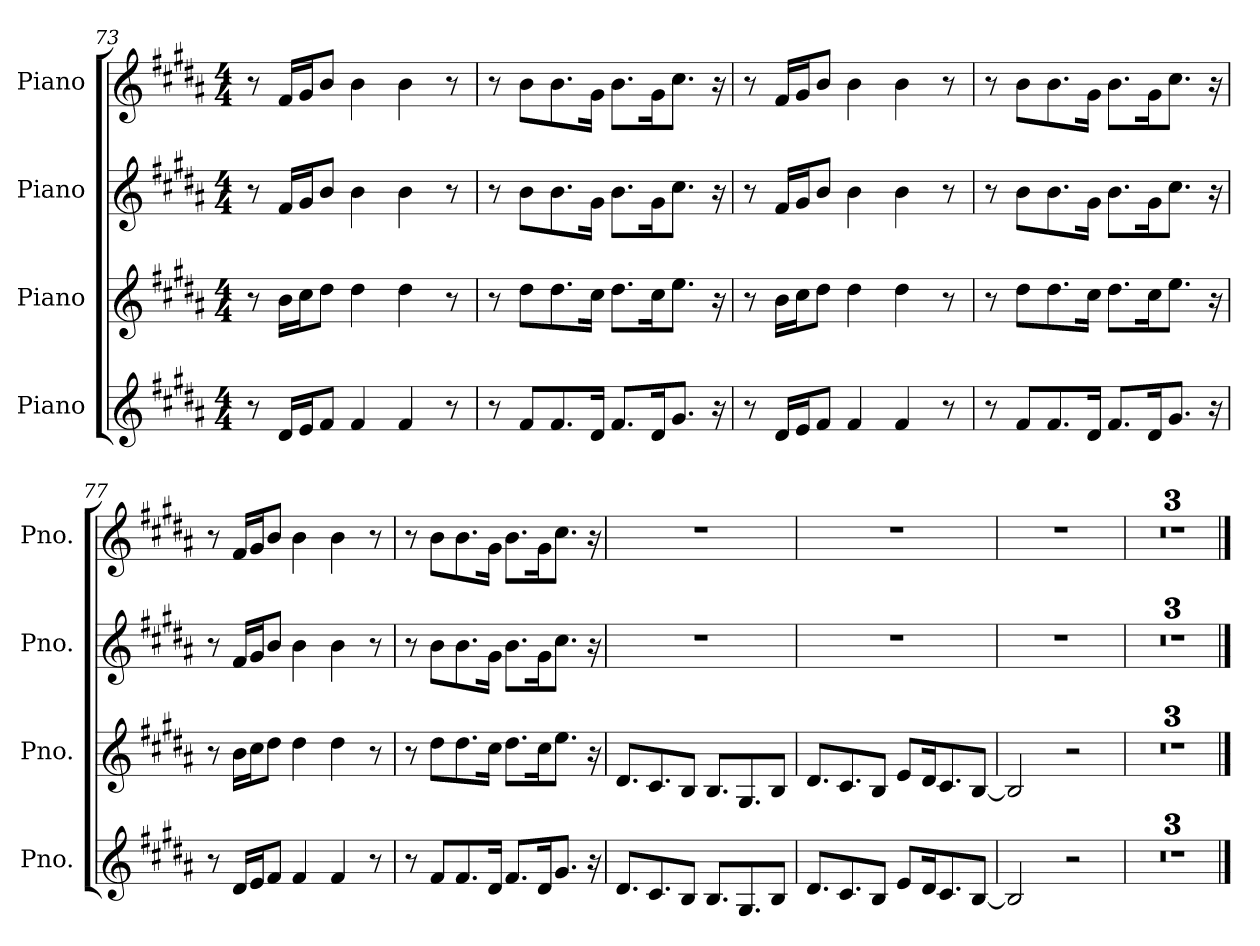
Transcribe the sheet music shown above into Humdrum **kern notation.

**kern	**kern	**kern	**kern
*part4	*part3	*part2	*part1
*staff4	*staff3	*staff2	*staff1
*I"Piano	*I"Piano	*I"Piano	*I"Piano
*I'Pno.	*I'Pno.	*I'Pno.	*I'Pno.
!!LO:PB:g=z
*clefG2	*clefG2	*clefG2	*clefG2
*k[f#c#g#d#a#]	*k[f#c#g#d#a#]	*k[f#c#g#d#a#]	*k[f#c#g#d#a#]
*B:	*B:	*B:	*B:
*M4/4	*M4/4	*M4/4	*M4/4
=73	=73	=73	=73
8r	8r	8r	8r
16d#/LL	16b\LL	16f#/LL	16f#/LL
16e/J	16cc#\J	16g#/J	16g#/J
8f#/J	8dd#\J	8b/J	8b/J
4f#/	4dd#\	4b\	4b\
4f#/	4dd#\	4b\	4b\
8r	8r	8r	8r
=74	=74	=74	=74
8r	8r	8r	8r
8f#/L	8dd#\L	8b\L	8b\L
8.f#/	8.dd#\	8.b\	8.b\
16d#/Jk	16cc#\Jk	16g#\Jk	16g#\Jk
8.f#/L	8.dd#\L	8.b\L	8.b\L
16d#/K	16cc#\K	16g#\K	16g#\K
8.g#/J	8.ee\J	8.cc#\J	8.cc#\J
16r	16r	16r	16r
=75	=75	=75	=75
8r	8r	8r	8r
16d#/LL	16b\LL	16f#/LL	16f#/LL
16e/J	16cc#\J	16g#/J	16g#/J
8f#/J	8dd#\J	8b/J	8b/J
4f#/	4dd#\	4b\	4b\
4f#/	4dd#\	4b\	4b\
8r	8r	8r	8r
=76	=76	=76	=76
8r	8r	8r	8r
8f#/L	8dd#\L	8b\L	8b\L
8.f#/	8.dd#\	8.b\	8.b\
16d#/Jk	16cc#\Jk	16g#\Jk	16g#\Jk
8.f#/L	8.dd#\L	8.b\L	8.b\L
16d#/K	16cc#\K	16g#\K	16g#\K
8.g#/J	8.ee\J	8.cc#\J	8.cc#\J
16r	16r	16r	16r
=77	=77	=77	=77
8r	8r	8r	8r
16d#/LL	16b\LL	16f#/LL	16f#/LL
16e/J	16cc#\J	16g#/J	16g#/J
8f#/J	8dd#\J	8b/J	8b/J
4f#/	4dd#\	4b\	4b\
4f#/	4dd#\	4b\	4b\
8r	8r	8r	8r
!!LO:LB:g=z
=78	=78	=78	=78
8r	8r	8r	8r
8f#/L	8dd#\L	8b\L	8b\L
8.f#/	8.dd#\	8.b\	8.b\
16d#/Jk	16cc#\Jk	16g#\Jk	16g#\Jk
8.f#/L	8.dd#\L	8.b\L	8.b\L
16d#/K	16cc#\K	16g#\K	16g#\K
8.g#/J	8.ee\J	8.cc#\J	8.cc#\J
16r	16r	16r	16r
=79	=79	=79	=79
8.d#/L	8.d#/L	1r	1r
8.c#/	8.c#/	.	.
8B/J	8B/J	.	.
8.B/L	8.B/L	.	.
8.G#/	8.G#/	.	.
8B/J	8B/J	.	.
=80	=80	=80	=80
8.d#/L	8.d#/L	1r	1r
8.c#/	8.c#/	.	.
8B/J	8B/J	.	.
8e/L	8e/L	.	.
16d#/K	16d#/K	.	.
8.c#/	8.c#/	.	.
[8B/J	[8B/J	.	.
=81	=81	=81	=81
2B/]	2B/]	1r	1r
2r	2r	.	.
=82	=82	=82	=82
1r	1r	1r	1r
!!LO:PB:g=z
=83	=83	=83	=83
1r	1r	1r	1r
=84	=84	=84	=84
1r	1r	1r	1r
==	==	==	==
*-	*-	*-	*-
